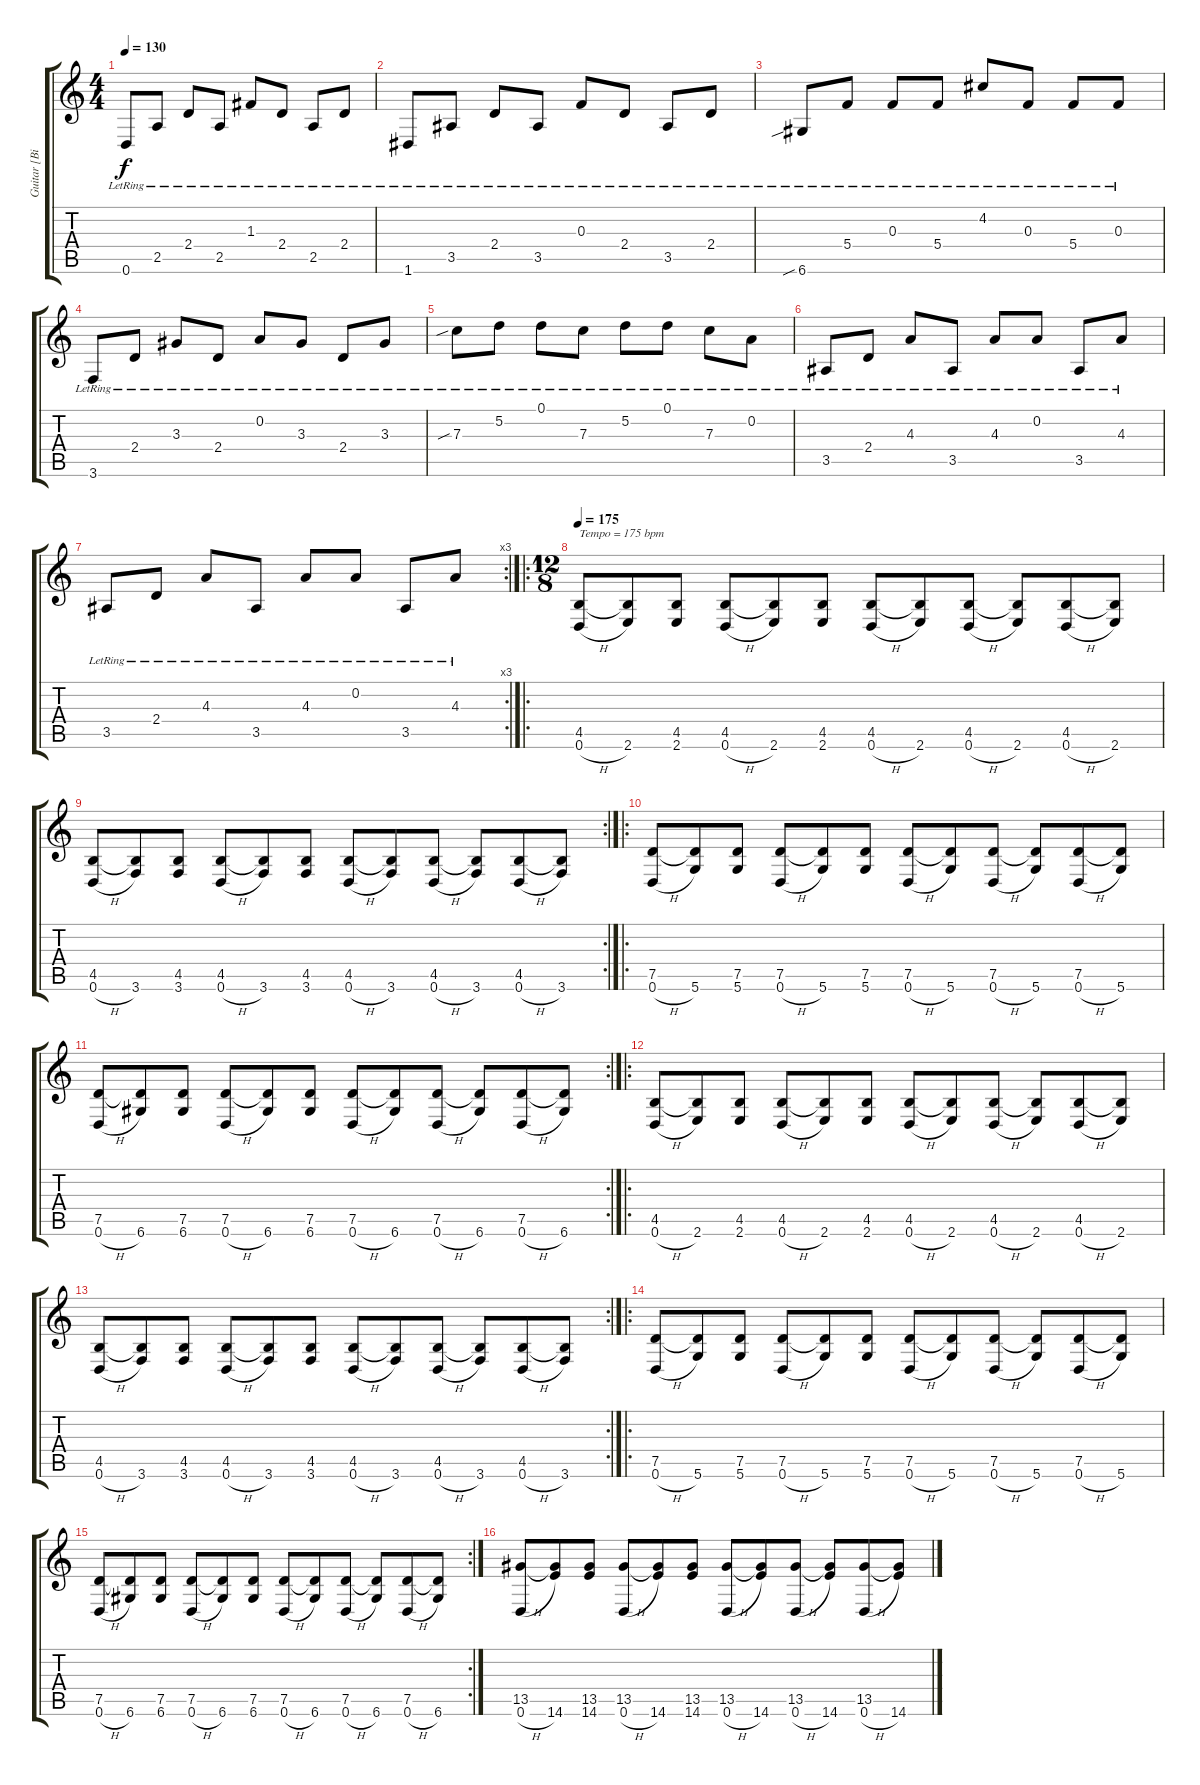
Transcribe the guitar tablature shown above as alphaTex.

\track ("Guitar [Bill Kelliher]" "Guitar [Bi") {instrument distortionguitar}
\staff {score tabs}
\tuning (D4 A3 F3 C3 G2 D2) {hide}
\ts (4 4)
\tempo 130
\clef g2
\ks c
0.6{lr}.8{dy f} 2.5{lr}.8 2.4{lr}.8 2.5{lr}.8 1.3{lr}.8 2.4{lr}.8 2.5{lr}.8 2.4{lr}.8 |
1.6{lr}.8 3.5{lr}.8 2.4{lr}.8 3.5{lr}.8 0.3{lr}.8 2.4{lr}.8 3.5{lr}.8 2.4{lr}.8 |
6.6{sib lr}.8 5.4{lr}.8 0.3{lr}.8 5.4{lr}.8 4.2{lr}.8 0.3{lr}.8 5.4{lr}.8 0.3{lr}.8 |
3.6{lr}.8 2.4{lr}.8 3.3{lr}.8 2.4{lr}.8 0.2{lr}.8 3.3{lr}.8 2.4{lr}.8 3.3{lr}.8 |
7.3{sib lr}.8 5.2{lr}.8 0.1{lr}.8 7.3{lr}.8 5.2{lr}.8 0.1{lr}.8 7.3{lr}.8 0.2{lr}.8 |
3.5{lr}.8 2.4{lr}.8 4.3{lr}.8 3.5{lr}.8 4.3{lr}.8 0.2{lr}.8 3.5{lr}.8 4.3{lr}.8 |
\rc 3
3.5{lr}.8 2.4{lr}.8 4.3{lr}.8 3.5{lr}.8 4.3{lr}.8 0.2{lr}.8 3.5{lr}.8 4.3{lr}.8 |
\ro
\ts (12 8)
\tempo 175
(4.5 0.6{h}).8{txt "Tempo = 175 bpm" balance 8} (4.5{t} 2.6).8 (4.5 2.6).8 (4.5 0.6{h}).8 (4.5{t} 2.6).8 (4.5 2.6).8 (4.5 0.6{h}).8 (4.5{t} 2.6).8 (4.5 0.6{h}).8 (4.5{t} 2.6).8 (4.5 0.6{h}).8 (4.5{t} 2.6).8 |
\rc 2
(4.5 0.6{h}).8 (4.5{t} 3.6).8 (4.5 3.6).8 (4.5 0.6{h}).8 (4.5{t} 3.6).8 (4.5 3.6).8 (4.5 0.6{h}).8 (4.5{t} 3.6).8 (4.5 0.6{h}).8 (4.5{t} 3.6).8 (4.5 0.6{h}).8 (4.5{t} 3.6).8 |
\ro
(7.5 0.6{h}).8 (7.5{t} 5.6).8 (7.5 5.6).8 (7.5 0.6{h}).8 (7.5{t} 5.6).8 (7.5 5.6).8 (7.5 0.6{h}).8 (7.5{t} 5.6).8 (7.5 0.6{h}).8 (7.5{t} 5.6).8 (7.5 0.6{h}).8 (7.5{t} 5.6).8 |
\rc 2
(7.5 0.6{h}).8 (7.5{t} 6.6).8 (7.5 6.6).8 (7.5 0.6{h}).8 (7.5{t} 6.6).8 (7.5 6.6).8 (7.5 0.6{h}).8 (7.5{t} 6.6).8 (7.5 0.6{h}).8 (7.5{t} 6.6).8 (7.5 0.6{h}).8 (7.5{t} 6.6).8 |
\ro
(4.5 0.6{h}).8 (4.5{t} 2.6).8 (4.5 2.6).8 (4.5 0.6{h}).8 (4.5{t} 2.6).8 (4.5 2.6).8 (4.5 0.6{h}).8 (4.5{t} 2.6).8 (4.5 0.6{h}).8 (4.5{t} 2.6).8 (4.5 0.6{h}).8 (4.5{t} 2.6).8 |
\rc 2
(4.5 0.6{h}).8 (4.5{t} 3.6).8 (4.5 3.6).8 (4.5 0.6{h}).8 (4.5{t} 3.6).8 (4.5 3.6).8 (4.5 0.6{h}).8 (4.5{t} 3.6).8 (4.5 0.6{h}).8 (4.5{t} 3.6).8 (4.5 0.6{h}).8 (4.5{t} 3.6).8 |
\ro
(7.5 0.6{h}).8 (7.5{t} 5.6).8 (7.5 5.6).8 (7.5 0.6{h}).8 (7.5{t} 5.6).8 (7.5 5.6).8 (7.5 0.6{h}).8 (7.5{t} 5.6).8 (7.5 0.6{h}).8 (7.5{t} 5.6).8 (7.5 0.6{h}).8 (7.5{t} 5.6).8 |
\rc 2
(7.5 0.6{h}).8 (7.5{t} 6.6).8 (7.5 6.6).8 (7.5 0.6{h}).8 (7.5{t} 6.6).8 (7.5 6.6).8 (7.5 0.6{h}).8 (7.5{t} 6.6).8 (7.5 0.6{h}).8 (7.5{t} 6.6).8 (7.5 0.6{h}).8 (7.5{t} 6.6).8 |
(13.5 0.6{h}).8 (13.5{t} 14.6).8 (13.5 14.6).8 (13.5 0.6{h}).8 (13.5{t} 14.6).8 (13.5 14.6).8 (13.5 0.6{h}).8 (13.5{t} 14.6).8 (13.5 0.6{h}).8 (13.5{t} 14.6).8 (13.5 0.6{h}).8 (13.5{t} 14.6).8
